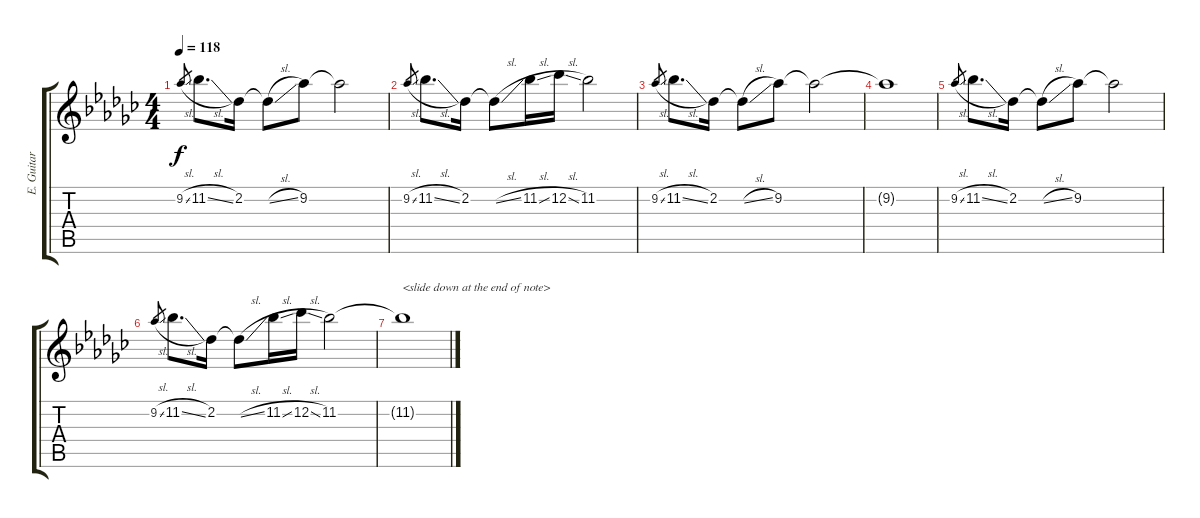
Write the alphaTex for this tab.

\track ("E. Guitar I" "E. Guitar ") {instrument overdrivenguitar}
\staff {score tabs}
\tuning (E4 B3 G3 D3 A2 E2) {hide}
\ts (4 4)
\tempo 118
\clef g2
\ks gb
9.2{sl}.8{gr dy f} 11.2{sl}.8{d} 2.2.16 2.2{sl t}.8 9.2.8 9.2{t}.2 |
9.2{sl}.8{gr} 11.2{sl}.8{d} 2.2.16 2.2{sl t}.8 11.2{sl}.16 12.2{sl}.16 11.2.2 |
9.2{sl}.8{gr} 11.2{sl}.8{d} 2.2.16 2.2{sl t}.8 9.2.8 9.2{t}.2 |
9.2{t}.1 |
9.2{sl}.8{gr} 11.2{sl}.8{d} 2.2.16 2.2{sl t}.8 9.2.8 9.2{t}.2 |
9.2{sl}.8{gr} 11.2{sl}.8{d} 2.2.16 2.2{sl t}.8 11.2{sl}.16 12.2{sl}.16 11.2.2 |
11.2{t}.1{txt "<slide down at the end of note>"}
